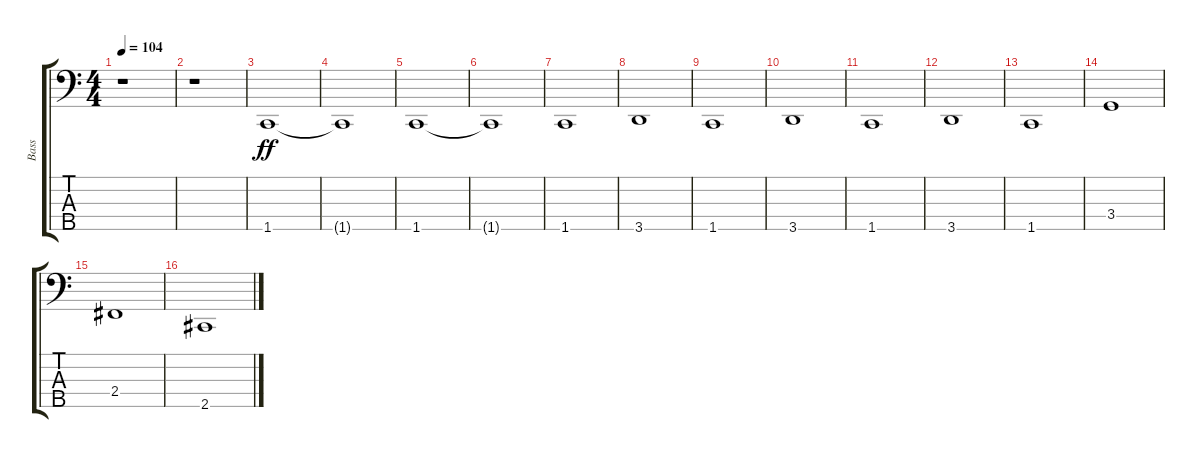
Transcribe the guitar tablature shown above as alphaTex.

\track ("Bass" "Bass") {instrument fretlessbass}
\staff {score tabs}
\tuning (G2 D2 A1 E1 B0) {hide}
\ts (4 4)
\tempo 104
\clef f4
\ks c
r.1{dy ff instrument fretlessbass} |
r.1 |
1.5.1 |
1.5{t}.1 |
1.5.1 |
1.5{t}.1 |
1.5.1 |
3.5.1 |
1.5.1 |
3.5.1 |
1.5.1 |
3.5.1 |
1.5.1 |
3.4.1 |
2.4.1 |
2.5.1
